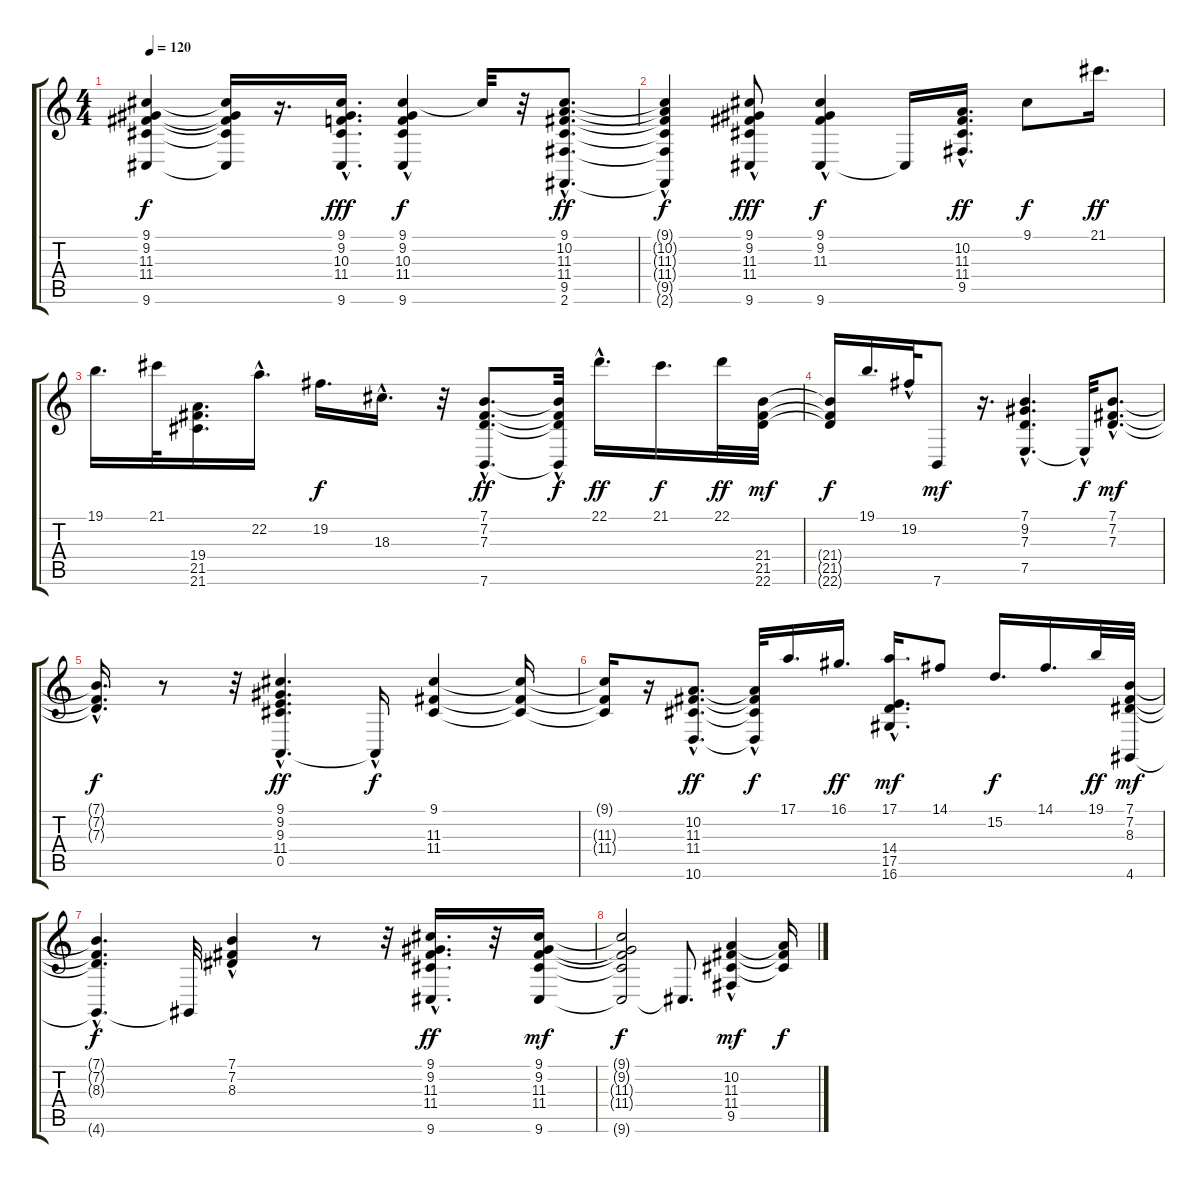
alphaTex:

\track "" {instrument acousticgrandpiano}
\staff {score tabs}
\tuning (E4 B3 G3 D3 A2 E2) {hide}
\ts (4 4)
\tempo 120
\clef g2
\ks c
(9.1{t} 9.2{t} 11.3{t} 11.4{t} 9.6{t}).4{dy f} (9.1{t} 9.2{t} 11.3{t} 11.4{t} 9.6{t}).16 r.16{d} (9.1{hac} 9.2{hac} 10.3{hac} 11.4{hac} 9.6).16{d dy fff} (9.1 9.2{hac} 10.3{hac} 11.4{hac} 9.6{hac}).4{dy f} 9.1{t}.32 r.32 (9.1{hac} 10.2{hac} 11.3{hac} 11.4{hac} 9.5{hac} 2.6{hac}).8{d dy ff} |
(9.1{hac t} 10.2{hac t} 11.3{hac t} 11.4{t} 9.5{hac t} 2.6{t}).4{dy f} (9.1{hac} 9.2{hac} 11.3{hac} 11.4 9.6{hac}).8{dy fff} (9.1{hac} 9.2{hac} 11.3{hac} 9.6).4{dy f} 9.6{t}.16 (10.2{hac} 11.3{hac} 11.4{hac} 9.5).16{d dy ff} 9.1.8{dy f} 21.1.16{d dy ff} |
19.1.16{d} 21.1.32 (19.4 21.5 21.6).16{d} 22.2{hac}.16{d} 19.2.16{d dy f} 18.3{hac}.16{d} r.32 (7.1{hac} 7.2{hac} 7.3{hac} 7.6{hac}).8{d dy ff} (7.1{hac t} 7.2{hac t} 7.3{hac t} 7.6{hac t}).32{dy f} 22.1{hac}.16{d dy ff} 21.1.16{d dy f} 22.1.32{dy ff} (21.4 21.5 22.6).32{dy mf} |
(21.4{t} 21.5{t} 22.6{t}).16{dy f} 19.1.16{d} 19.2{hac}.32 7.6.8{dy mf} r.16{d} (7.1 9.2{hac} 7.3 7.5{hac}).4{d} 7.5{hac t}.32{dy f} (7.1{hac} 7.2{hac} 7.3{hac}).8{d dy mf} |
(7.1{hac t} 7.2{hac t} 7.3{t}).16{d dy f} r.8 r.32 (9.1{hac} 9.2{hac} 9.3 11.4 0.5{hac}).4{d dy ff} 0.5{hac t}.16{dy f} (9.1 11.3 11.4).4 (9.1{t} 11.3{t} 11.4{t}).16 |
(9.1{t} 11.3{t} 11.4{t}).16 r.16 (10.2{hac} 11.3{hac} 11.4{hac} 10.6{hac}).8{d dy ff} (10.2{hac t} 11.3{hac t} 11.4{hac t} 10.6{t}).32{dy f} 17.1.16{d} 16.1.16{d dy ff} (17.1{hac} 14.4{hac} 17.5 16.6).16{d dy mf} 14.1.8 15.2.16{d dy f} 14.1.16{d} 19.1.32{dy ff} (7.1 7.2 8.3 4.6).32{dy mf} |
(7.1{hac t} 7.2{hac t} 8.3{t} 4.6{hac t}).4{d dy f} 4.6{t}.32 (7.1 7.2{hac} 8.3{hac}).4 r.8 r.32 (9.1 9.2{hac} 11.3{hac} 11.4{hac} 9.6{hac}).16{d dy ff volume 5 balance 9 instrument fx7echoes} r.32 (9.1 9.2 11.3 11.4 9.6).16{dy mf} |
(9.1{t} 9.2{t} 11.3{t} 11.4{t} 9.6{t}).2{dy f} 9.6{t}.8{d} (10.2 11.3 11.4 9.5{hac}).4{dy mf} (10.2{t} 11.3{t} 11.4{t}).16{dy f}
